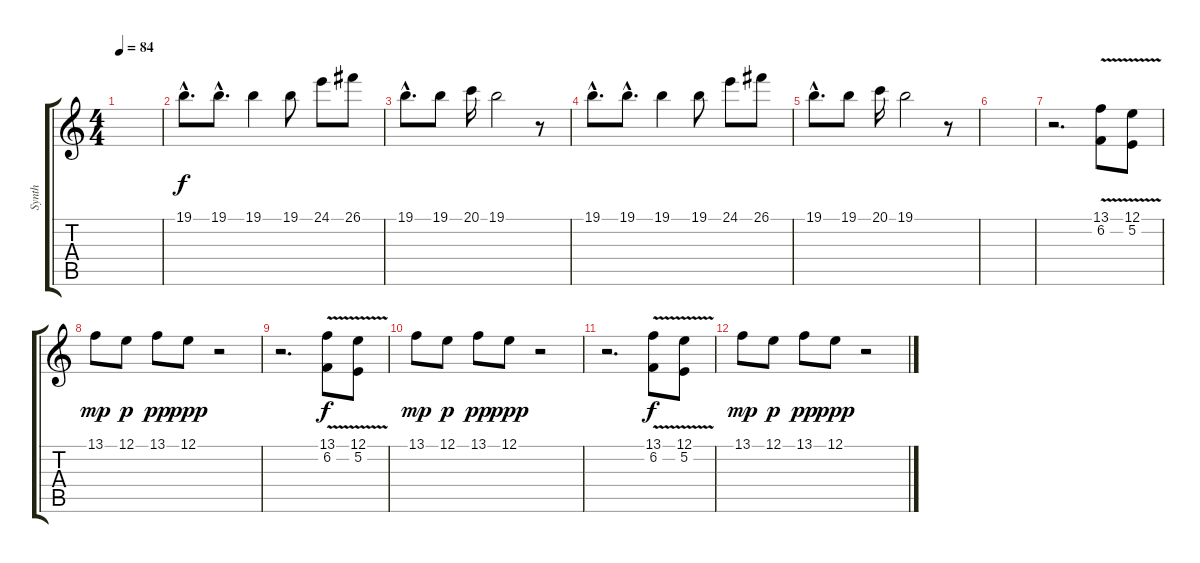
\track ("Synth" "Synth") {instrument lead7fifths}
\staff {score tabs}
\tuning (E4 B3 G3 D3 A2 E2) {hide}
\ts (4 4)
\tempo 84
\clef g2
\ks c
|
19.1{hac}.8{d dy f} 19.1{hac}.8{d} 19.1.4 19.1.8 24.1.8 26.1.8 |
19.1{hac}.8{d} 19.1.8 20.1.16 19.1.2 r.8 |
19.1{hac}.8{d} 19.1{hac}.8{d} 19.1.4 19.1.8 24.1.8 26.1.8 |
19.1{hac}.8{d} 19.1.8 20.1.16 19.1.2 r.8 |
|
r.2{d} (13.1{v} 6.2{v}).8 (12.1{v} 5.2{v}).8 |
13.1.8{dy mp} 12.1.8{dy p} 13.1.8{dy pp} 12.1.8{dy ppp} r.2 |
r.2{d} (13.1{v} 6.2{v}).8{dy f} (12.1{v} 5.2{v}).8 |
13.1.8{dy mp} 12.1.8{dy p} 13.1.8{dy pp} 12.1.8{dy ppp} r.2 |
r.2{d} (13.1{v} 6.2{v}).8{dy f} (12.1{v} 5.2{v}).8 |
13.1.8{dy mp} 12.1.8{dy p} 13.1.8{dy pp} 12.1.8{dy ppp} r.2
